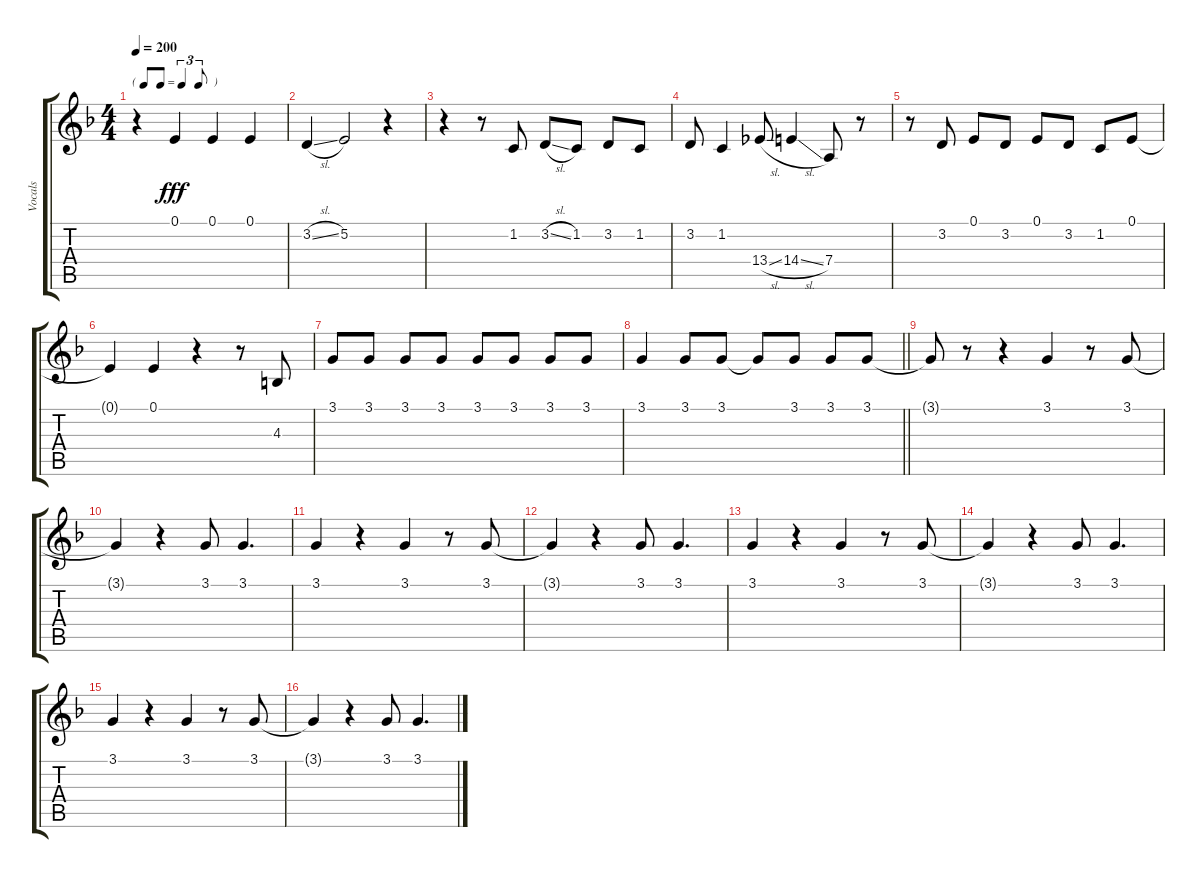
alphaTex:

\track ("Vocals" "Vocals") {instrument trumpet}
\staff {score tabs}
\tuning (E4 B3 G3 D3 A2 E2) {hide}
\ts (4 4)
\tf triplet8th
\tempo 200
\clef g2
\ks f
r.4{dy fff} 0.1.4 0.1.4 0.1.4 |
3.2{sl}.4 5.2.2 r.4 |
r.4 r.8 1.2.8 3.2{sl}.8 1.2.8 3.2.8 1.2.8 |
3.2.8 1.2.4 13.4{sl}.8 14.4{sl}.4 7.4.8 r.8 |
r.8 3.2.8 0.1.8 3.2.8 0.1.8 3.2.8 1.2.8 0.1.8 |
0.1{t}.4 0.1.4 r.4 r.8 4.3.8 |
3.1.8 3.1.8 3.1.8 3.1.8 3.1.8 3.1.8 3.1.8 3.1.8 |
\barLineRight lightlight
3.1.4 3.1.8 3.1.8 3.1{t}.8 3.1.8 3.1.8 3.1.8 |
3.1{t}.8 r.8 r.4 3.1.4 r.8 3.1.8 |
3.1{t}.4 r.4 3.1.8 3.1.4{d} |
3.1.4 r.4 3.1.4 r.8 3.1.8 |
3.1{t}.4 r.4 3.1.8 3.1.4{d} |
3.1.4 r.4 3.1.4 r.8 3.1.8 |
3.1{t}.4 r.4 3.1.8 3.1.4{d} |
3.1.4 r.4 3.1.4 r.8 3.1.8 |
3.1{t}.4 r.4 3.1.8 3.1.4{d}
